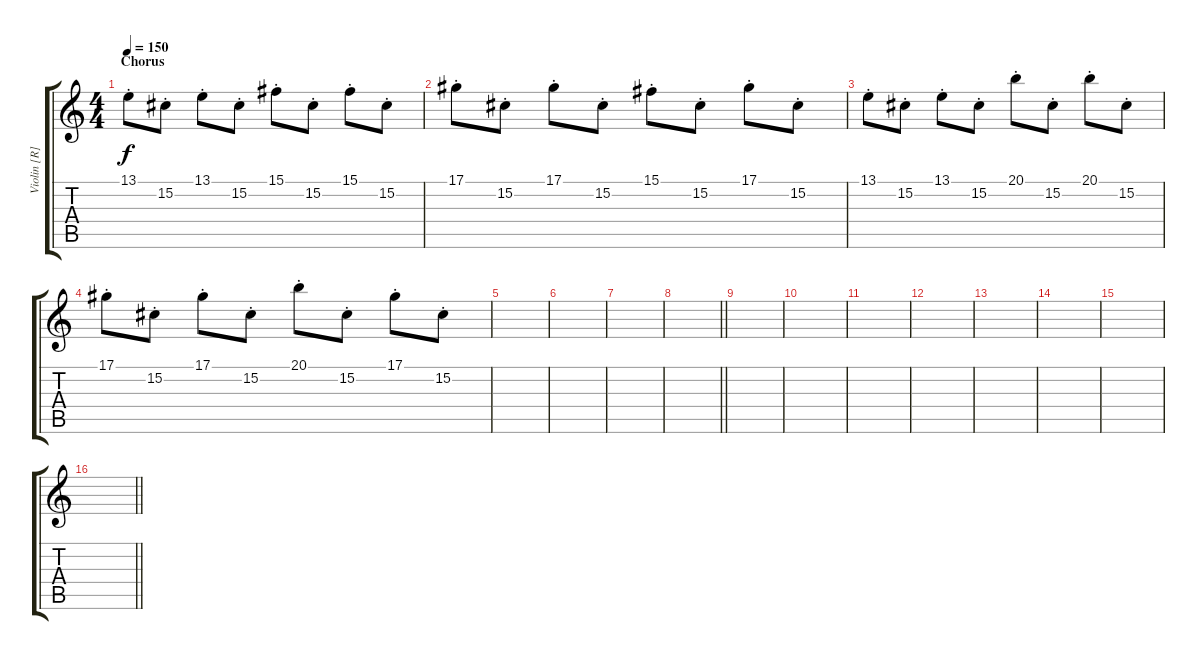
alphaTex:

\track ("Violin [R]" "Violin [R]") {instrument violin}
\staff {score tabs}
\tuning (Eb4 Bb3 Gb3 Db3 Ab2 Db2) {hide}
\ts (4 4)
\section ("" "Chorus")
\tempo 150
\clef g2
\ks c
13.1{st}.8{dy f} 15.2{st}.8 13.1{st}.8 15.2{st}.8 15.1{st}.8 15.2{st}.8 15.1{st}.8 15.2{st}.8 |
17.1{st}.8 15.2{st}.8 17.1{st}.8 15.2{st}.8 15.1{st}.8 15.2{st}.8 17.1{st}.8 15.2{st}.8 |
13.1{st}.8 15.2{st}.8 13.1{st}.8 15.2{st}.8 20.1{st}.8 15.2{st}.8 20.1{st}.8 15.2{st}.8 |
17.1{st}.8 15.2{st}.8 17.1{st}.8 15.2{st}.8 20.1{st}.8 15.2{st}.8 17.1{st}.8 15.2{st}.8 |
|
|
|
\barLineRight lightlight
|
|
|
|
|
|
|
|
\barLineRight lightlight
